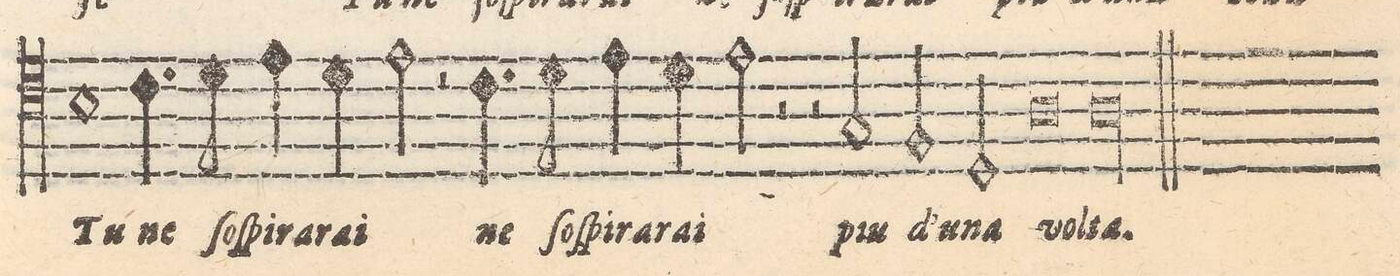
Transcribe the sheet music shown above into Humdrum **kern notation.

**kern	**text
*I"TENORE	*
*clefC4	*
*k[]	*
*met(C)	*
*M2/1	*
1B	Tu
4.c\	ne
8d\	ſo-
4e\	-ſpi-
4d\	-ra-
=38-	=38-
2e\	-rai
2r	.
4.c\	ne
8d\	ſo-
4e\	-ſpi-
4d\	-ra-
=39-	=39-
2e\	-rai
2r	.
2r	.
2G/	piu
=40-	=40-
2F/	d'u-
2D/	-na
0A	vol-
=41-	=41-
1Al	-ta.
==	==
*-	*-
